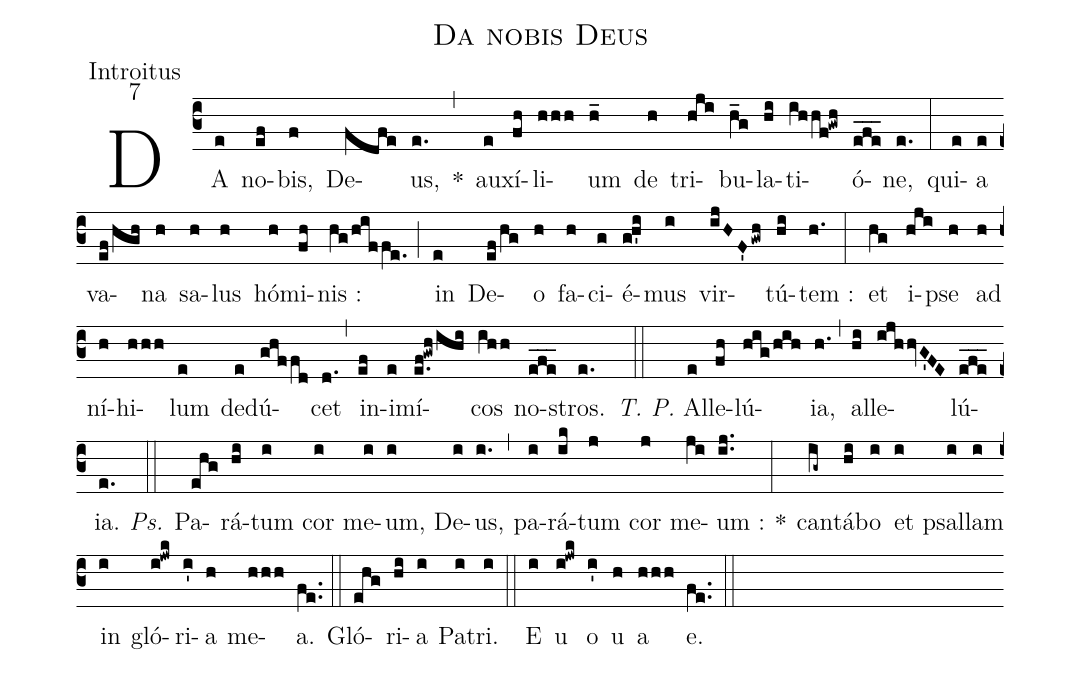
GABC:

name:Da nobis Deus;
office-part:Introitus;
mode:7;
%%
(c3) DA(e) no(ef)bis,(f) De(fdfe)us,(e.) *(,) au(e)xí(fh)li(hhh)um(h_) de(h) tri(hji)bu(h_g)la(hi)ti(ihhf!gwh)ó(efe___)ne,(e.) (:) qui(e)a(e) va(ef/hgh)na(h) sa(h)lus(h) hó(h)mi(fh)nis :(hg/hiffe.) (;) in(e) De(ef/hg)o(h) fa(h)ci(g)é(gh'i)mus(i) vir(ijHF'gwh)tú(hi)tem :(h.) (:) et(hg) i(hji)pse(h) ad(h) ní(h)hi(hhh)lum(e) de(e)dú(ghffd)cet(d.) (,) in(ef)i(e)mí(e.f!gwh/ihi)cos(ihh) no(efe___)stros.(e.) (::) <i>T. P.</i> Al(e)le(fh)lú(hig/hih){ia},(h.) (,) al(hi)le(ijhhvG'FE)lú(efe___){ia}.(e.) (::) <i>Ps.</i> Pa(ehg)rá(hi)tum(i) cor(i) me(i)um,(i) De(i)us,(i.) (,) pa(i)rá(ik)tum(j) cor(j) me(ji)um :(ij..) *(:) can(ig~)tá(hi)bo(i) et(i) psal(i)lam(i) in(i) gló(i!jwk)ri(i')a(h) me(hhh)a.(fe..) (::) Gló(ehg)ri(hi)a(i) Pa(i)tri.(i) (::) <eu>E(i) u(i!jwk) o(i') u(h) a(hhh) e.</eu>(fe..) (::)
